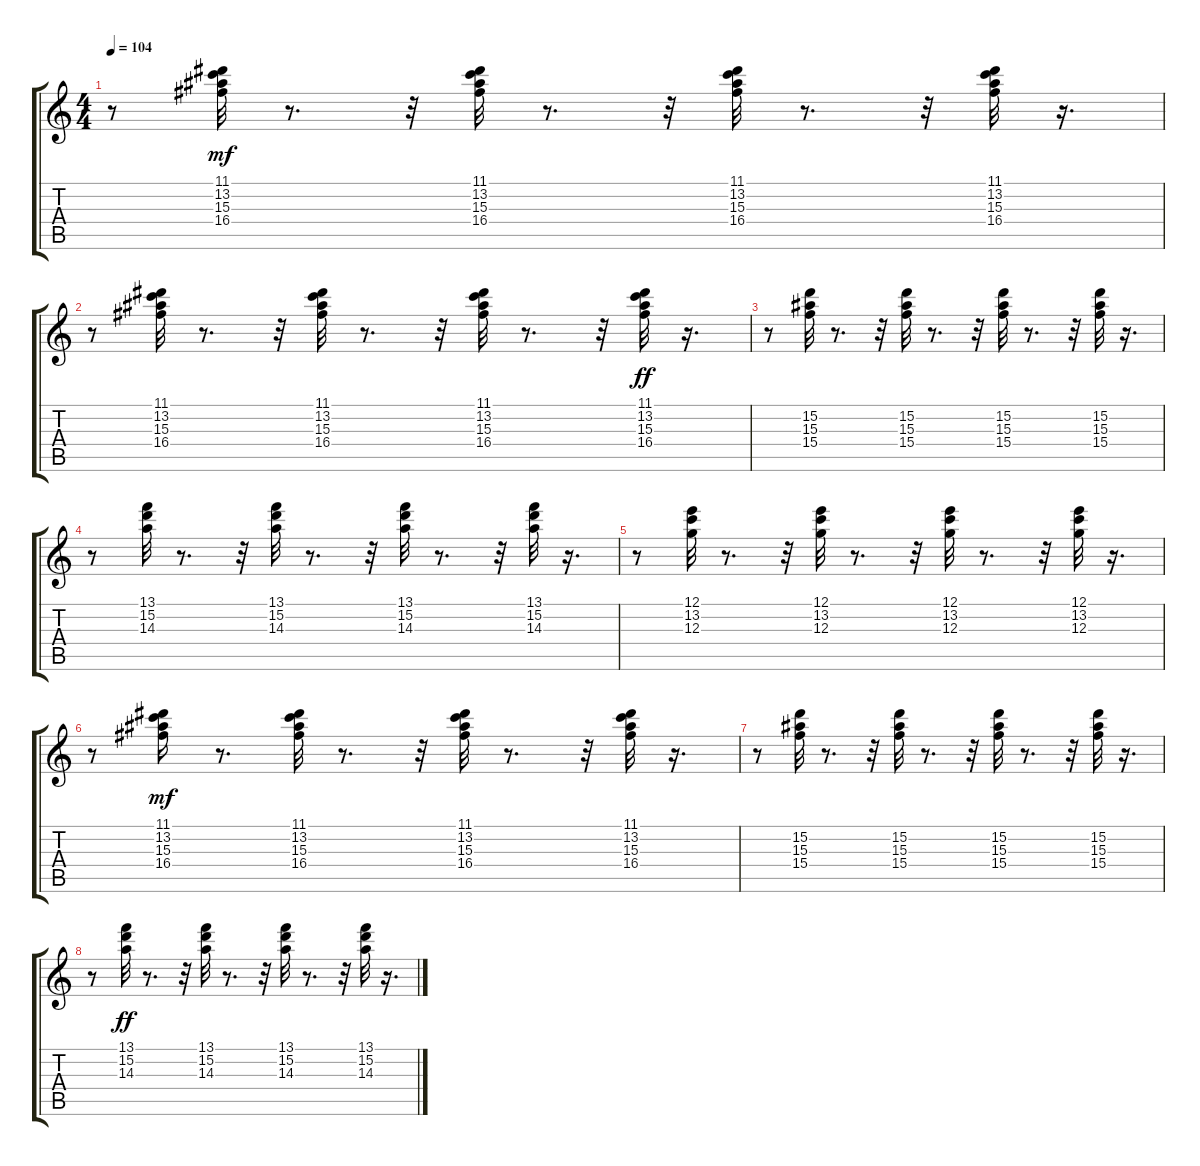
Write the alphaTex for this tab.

\track "" {instrument electricguitarclean}
\staff {score tabs}
\tuning (E4 B3 G3 D3 A2 E2) {hide}
\ts (4 4)
\tempo 104
\clef g2
\ks c
r.8{dy mf} (11.1 13.2 15.3 16.4).32 r.8{d} r.32 (11.1 13.2 15.3 16.4).32 r.8{d} r.32 (11.1 13.2 15.3 16.4).32 r.8{d} r.32 (11.1 13.2 15.3 16.4).32 r.16{d} |
r.8 (11.1 13.2 15.3 16.4).32 r.8{d} r.32 (11.1 13.2 15.3 16.4).32 r.8{d} r.32 (11.1 13.2 15.3 16.4).32 r.8{d} r.32 (11.1 13.2 15.3 16.4).32{dy ff} r.16{d} |
r.8 (15.2 15.3 15.4).32 r.8{d} r.32 (15.2 15.3 15.4).32 r.8{d} r.32 (15.2 15.3 15.4).32 r.8{d} r.32 (15.2 15.3 15.4).32 r.16{d} |
r.8 (13.1 15.2 14.3).32 r.8{d} r.32 (13.1 15.2 14.3).32 r.8{d} r.32 (13.1 15.2 14.3).32 r.8{d} r.32 (13.1 15.2 14.3).32 r.16{d} |
r.8 (12.1 13.2 12.3).32 r.8{d} r.32 (12.1 13.2 12.3).32 r.8{d} r.32 (12.1 13.2 12.3).32 r.8{d} r.32 (12.1 13.2 12.3).32 r.16{d} |
r.8 (11.1 13.2 15.3 16.4).16{dy mf} r.8{d} (11.1 13.2 15.3 16.4).32 r.8{d} r.32 (11.1 13.2 15.3 16.4).32 r.8{d} r.32 (11.1 13.2 15.3 16.4).32 r.16{d} |
r.8 (15.2 15.3 15.4).32 r.8{d} r.32 (15.2 15.3 15.4).32 r.8{d} r.32 (15.2 15.3 15.4).32 r.8{d} r.32 (15.2 15.3 15.4).32 r.16{d} |
r.8 (13.1 15.2 14.3).32{dy ff} r.8{d} r.32 (13.1 15.2 14.3).32 r.8{d} r.32 (13.1 15.2 14.3).32 r.8{d} r.32 (13.1 15.2 14.3).32 r.16{d}
